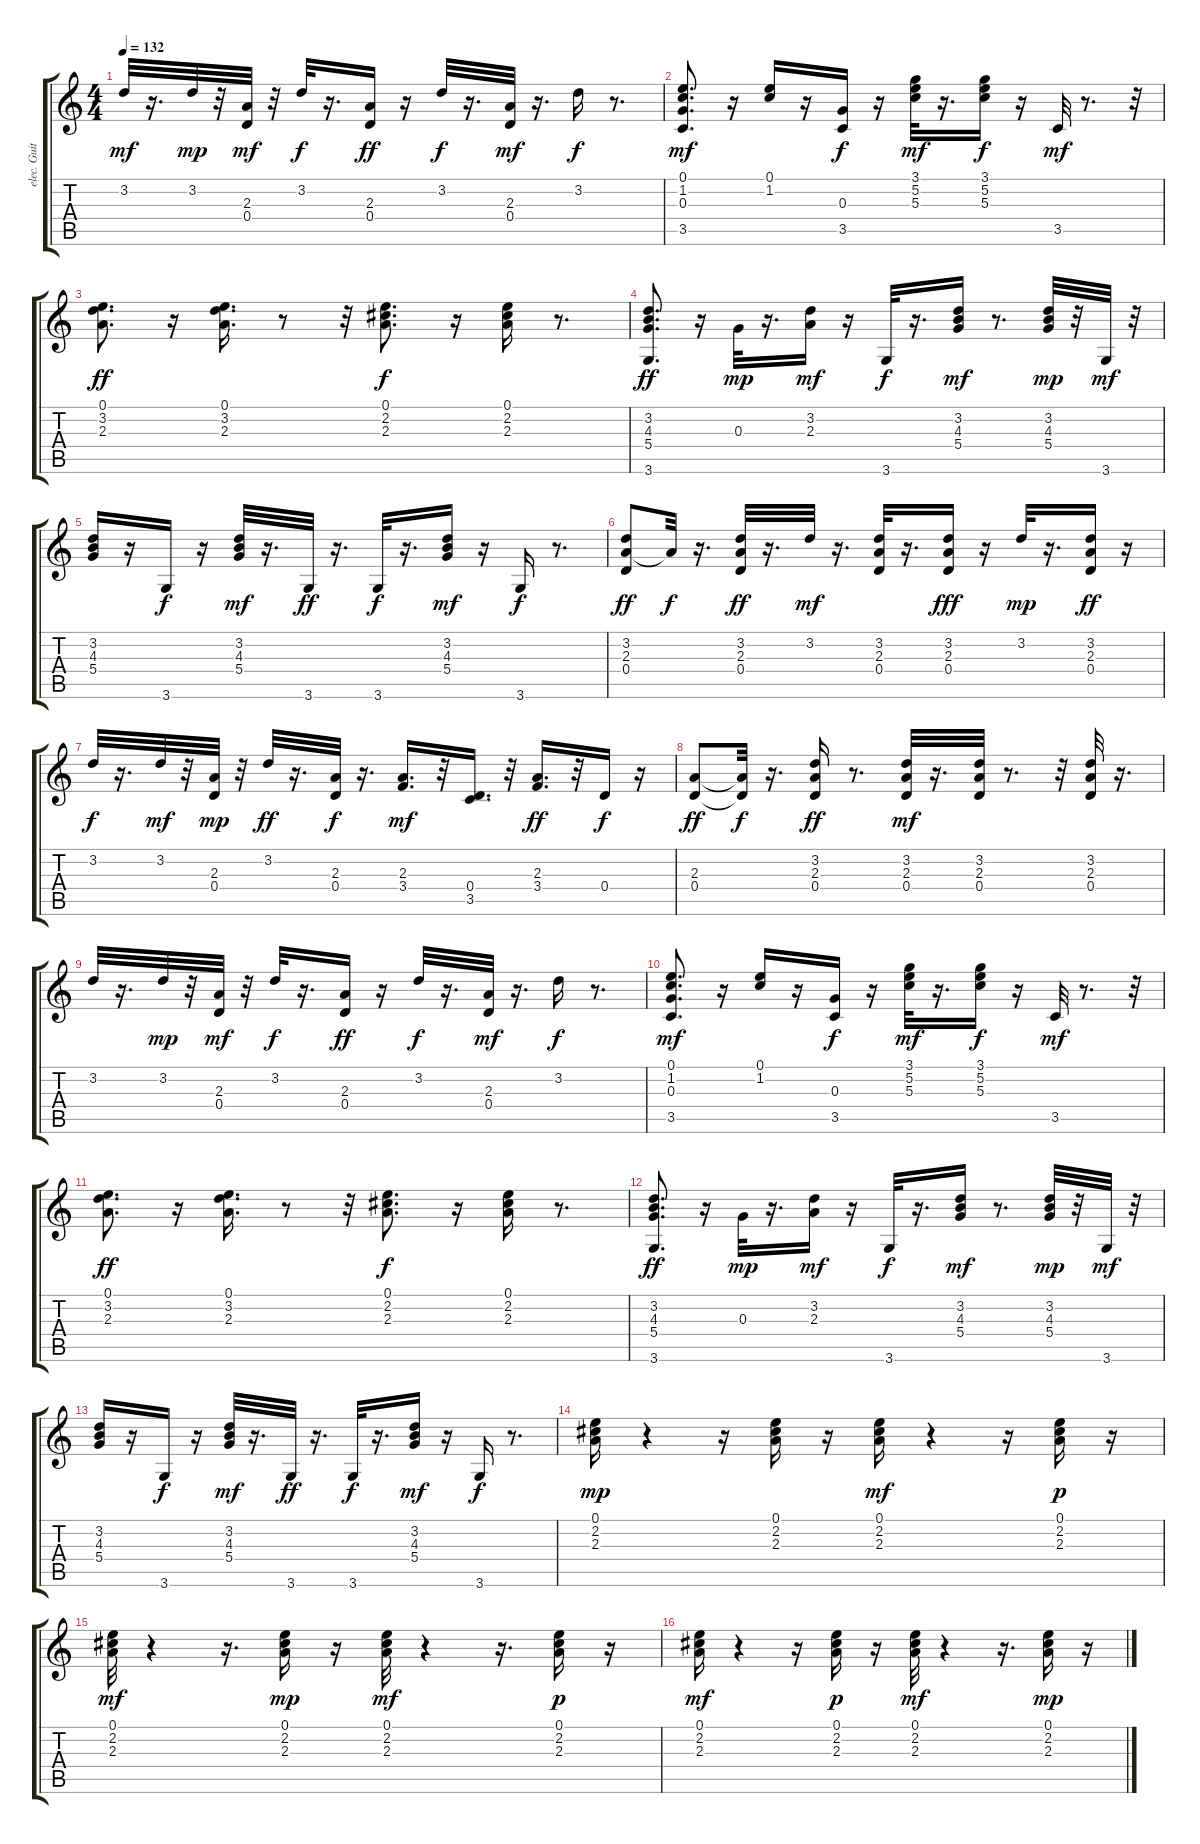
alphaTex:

\track ("elec. Guitar(clean)" "elec. Guit") {instrument electricguitarclean}
\staff {score tabs}
\tuning (E4 B3 G3 D3 A2 E2) {hide}
\ts (4 4)
\tempo 132
\clef g2
\ks c
3.2.32{dy mf} r.16{d} 3.2.32{dy mp} r.32 (2.3 0.4).32{dy mf} r.32 3.2.32{dy f} r.16{d} (2.3 0.4).16{dy ff} r.16 3.2.32{dy f} r.16{d} (2.3 0.4).32{dy mf} r.16{d} 3.2.16{dy f} r.8{d} |
(0.1 1.2 0.3 3.5).8{d dy mf} r.16 (0.1 1.2).16 r.16 (0.3 3.5).16{dy f} r.16 (3.1 5.2 5.3).32{dy mf} r.16{d} (3.1 5.2 5.3).16{dy f} r.16 3.5.32{dy mf} r.8{d} r.32 |
(0.1 3.2 2.3).8{d dy ff} r.16 (0.1 3.2 2.3).16{d} r.8 r.32 (0.1 2.2 2.3).8{d dy f} r.16 (0.1 2.2 2.3).16 r.8{d} |
(3.2 4.3 5.4 3.6).8{d dy ff} r.16 0.3.32{dy mp} r.16{d} (3.2 2.3).16{dy mf} r.16 3.6.32{dy f} r.16{d} (3.2 4.3 5.4).16{dy mf} r.8{d} (3.2 4.3 5.4).32{dy mp} r.32 3.6.32{dy mf} r.32 |
(3.2 4.3 5.4).16 r.16 3.6.16{dy f} r.16 (3.2 4.3 5.4).32{dy mf} r.16{d} 3.6.32{dy ff} r.16{d} 3.6.32{dy f} r.16{d} (3.2 4.3 5.4).16{dy mf} r.16 3.6.16{dy f} r.8{d} |
(3.2 2.3 0.4).8{dy ff} 2.3{t}.32{dy f} r.16{d} (3.2 2.3 0.4).32{dy ff} r.16{d} 3.2.32{dy mf} r.16{d} (3.2 2.3 0.4).32 r.16{d} (3.2 2.3 0.4).16{dy fff} r.16 3.2.32{dy mp} r.16{d} (3.2 2.3 0.4).16{dy ff} r.16 |
3.2.32{dy f} r.16{d} 3.2.32{dy mf} r.32 (2.3 0.4).32{dy mp} r.32 3.2.32{dy ff} r.16{d} (2.3 0.4).32{dy f} r.16{d} (2.3 3.4).16{d dy mf} r.32 (0.4 3.5).16{d} r.32 (2.3 3.4).16{d dy ff} r.32 0.4.16{dy f} r.16 |
(2.3 0.4).8{dy ff} (2.3{t} 0.4{t}).32{dy f} r.16{d} (3.2 2.3 0.4).16{dy ff} r.8{d} (3.2 2.3 0.4).32{dy mf} r.16{d} (3.2 2.3 0.4).32 r.8{d} r.32 (3.2 2.3 0.4).32 r.16{d} |
3.2.32 r.16{d} 3.2.32{dy mp} r.32 (2.3 0.4).32{dy mf} r.32 3.2.32{dy f} r.16{d} (2.3 0.4).16{dy ff} r.16 3.2.32{dy f} r.16{d} (2.3 0.4).32{dy mf} r.16{d} 3.2.16{dy f} r.8{d} |
(0.1 1.2 0.3 3.5).8{d dy mf} r.16 (0.1 1.2).16 r.16 (0.3 3.5).16{dy f} r.16 (3.1 5.2 5.3).32{dy mf} r.16{d} (3.1 5.2 5.3).16{dy f} r.16 3.5.32{dy mf} r.8{d} r.32 |
(0.1 3.2 2.3).8{d dy ff} r.16 (0.1 3.2 2.3).16{d} r.8 r.32 (0.1 2.2 2.3).8{d dy f} r.16 (0.1 2.2 2.3).16 r.8{d} |
(3.2 4.3 5.4 3.6).8{d dy ff} r.16 0.3.32{dy mp} r.16{d} (3.2 2.3).16{dy mf} r.16 3.6.32{dy f} r.16{d} (3.2 4.3 5.4).16{dy mf} r.8{d} (3.2 4.3 5.4).32{dy mp} r.32 3.6.32{dy mf} r.32 |
(3.2 4.3 5.4).16 r.16 3.6.16{dy f} r.16 (3.2 4.3 5.4).32{dy mf} r.16{d} 3.6.32{dy ff} r.16{d} 3.6.32{dy f} r.16{d} (3.2 4.3 5.4).16{dy mf} r.16 3.6.16{dy f} r.8{d} |
(0.1 2.2 2.3).16{dy mp} r.4 r.16 (0.1 2.2 2.3).16 r.16 (0.1 2.2 2.3).16{dy mf} r.4 r.16 (0.1 2.2 2.3).16{dy p} r.16 |
(0.1 2.2 2.3).32{dy mf} r.4 r.16{d} (0.1 2.2 2.3).16{dy mp} r.16 (0.1 2.2 2.3).32{dy mf} r.4 r.16{d} (0.1 2.2 2.3).16{dy p} r.16 |
(0.1 2.2 2.3).16{dy mf} r.4 r.16 (0.1 2.2 2.3).16{dy p} r.16 (0.1 2.2 2.3).32{dy mf} r.4 r.16{d} (0.1 2.2 2.3).16{dy mp} r.16
